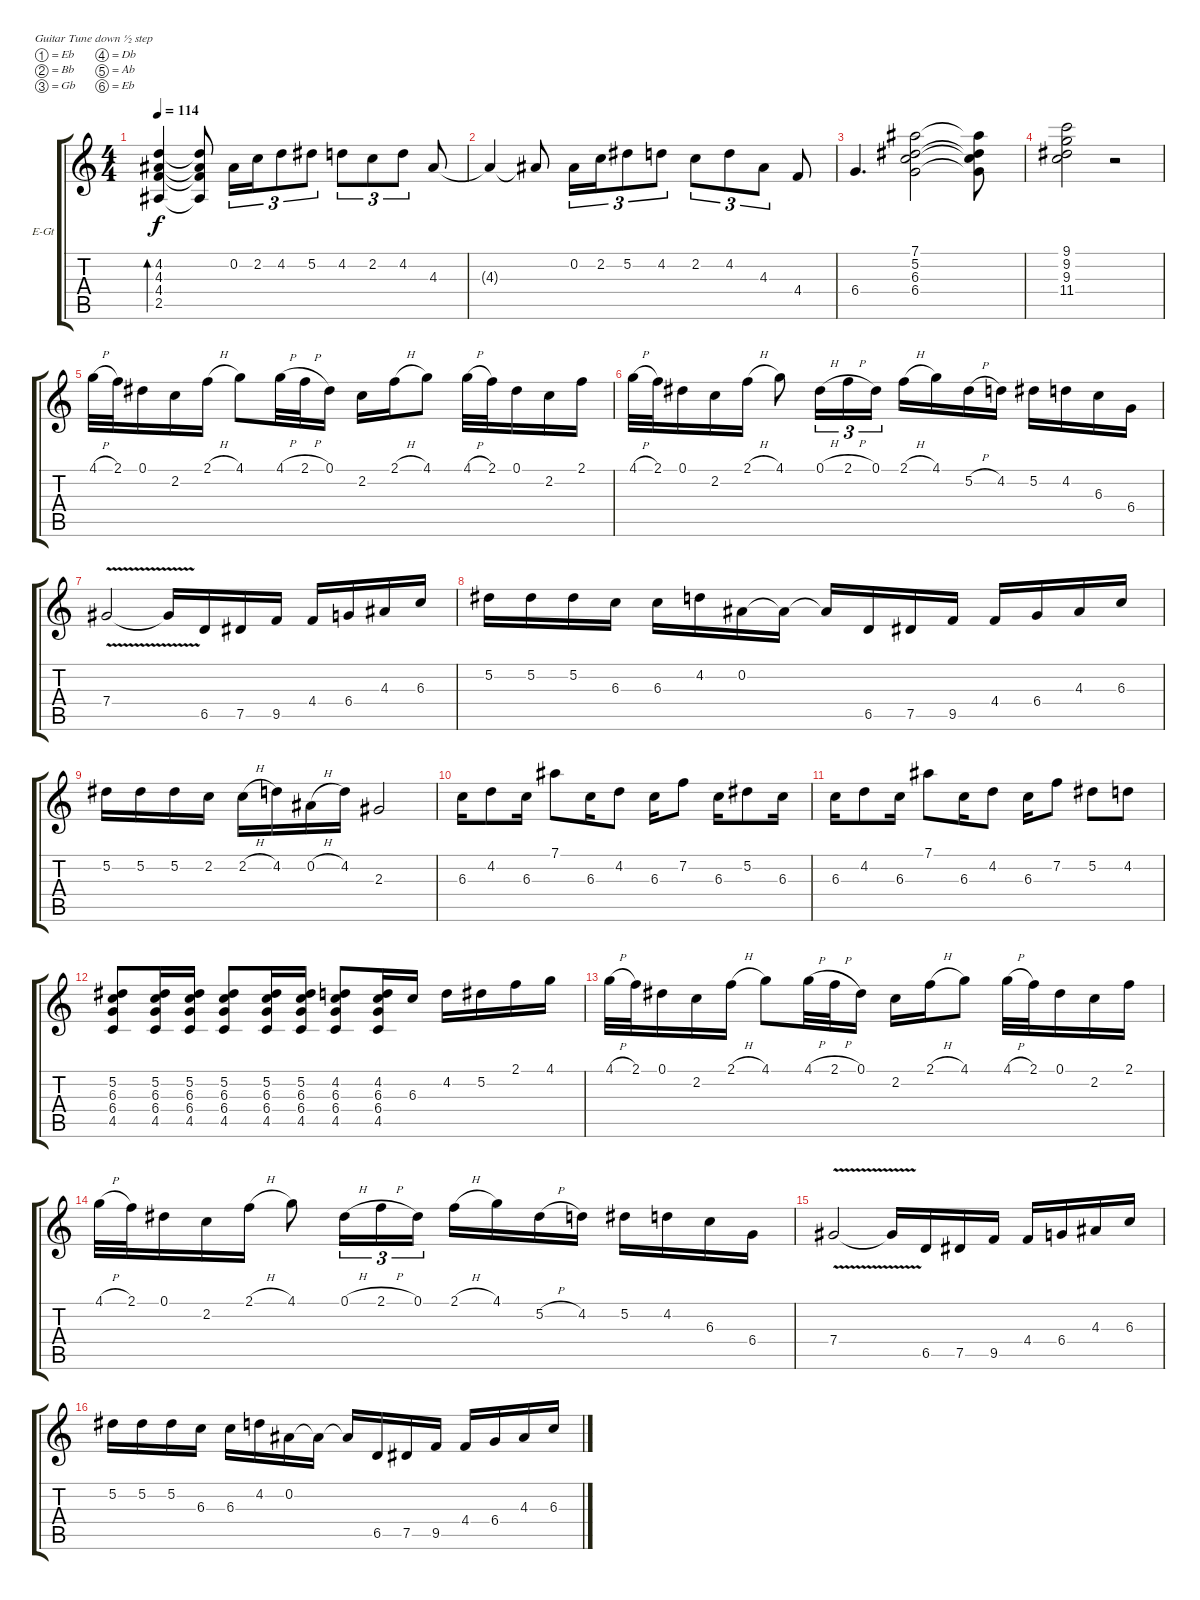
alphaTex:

\bracketExtendMode groupsimilarinstruments
\firstSystemTrackNameOrientation horizontal
\otherSystemsTrackNameOrientation horizontal
\track ("Гитара 2" "E-Gt") {instrument distortionguitar}
\staff {score tabs}
\tuning (Eb4 Bb3 Gb3 Db3 Ab2 Eb2)
\ts (4 4)
\tempo 114
\clef g2
\ks c
(4.2 4.3 4.4 2.5).4{bd 480 dy f} (4.2{t} 4.3{t} 4.4{t} 2.5{t}).8 0.2.16{tu (3 2)} 2.2.16{tu (3 2)} 4.2.8{tu (3 2)} 5.2.8{tu (3 2)} 4.2.8{tu (3 2)} 2.2.8{tu (3 2)} 4.2.8{tu (3 2)} 4.3.8 |
4.3{t}.4 4.3{t}.8 0.2.16{tu (3 2)} 2.2.16{tu (3 2)} 5.2.8{tu (3 2)} 4.2.8{tu (3 2)} 2.2.8{tu (3 2)} 4.2.8{tu (3 2)} 4.3.8{tu (3 2)} 4.4.8 |
6.4.4{d} (7.1 5.2 6.3 6.4).2 (7.1{t} 5.2{t} 6.3{t} 6.4{t}).8 |
(9.1 9.2 9.3 11.4).2 r.2 |
4.1{h}.32 2.1.32 0.1.16 2.2.16 2.1{h}.16 4.1.8 4.1{h}.32 2.1{h}.32 0.1.16 2.2.16 2.1{h}.16 4.1.8 4.1{h}.32 2.1.32 0.1.16 2.2.16 2.1.16 |
4.1{h}.32 2.1.32 0.1.16 2.2.16 2.1{h}.16 4.1.8 0.1{h}.16{tu (3 2)} 2.1{h}.16{tu (3 2)} 0.1.16{tu (3 2)} 2.1{h}.16 4.1.16 5.2{h}.16 4.2.16 5.2.16 4.2.16 6.3.16 6.4.16 |
7.4{v}.2 7.4{v t}.16 6.5.16 7.5.16 9.5.16 4.4.16 6.4.16 4.3.16 6.3.16 |
5.2.16 5.2.16 5.2.16 6.3.16 6.3.16 4.2.16 0.2.16 0.2{t}.16 0.2{t}.16 6.5.16 7.5.16 9.5.16 4.4.16 6.4.16 4.3.16 6.3.16 |
5.2.16 5.2.16 5.2.16 2.2.16 2.2{h}.16 4.2.16 0.2{h}.16 4.2.16 2.3.2 |
6.3.16 4.2.8 6.3.16 7.1.8 6.3.16 4.2.8 6.3.16 7.2.8 6.3.16 5.2.8 6.3.16 |
6.3.16 4.2.8 6.3.16 7.1.8 6.3.16 4.2.8 6.3.16 7.2.8 5.2.8 4.2.8 |
(5.2 6.3 6.4 4.5).8 (6.3 6.4 4.5 5.2).16 (6.3 6.4 4.5 5.2).16 (5.2 6.3 6.4 4.5).8 (5.2 6.3 6.4 4.5).16 (5.2 6.3 4.5 6.4).16 (6.3 6.4 4.5 4.2).8 (4.2 6.3 6.4 4.5).16 6.3.16 4.2.16 5.2.16 2.1.16 4.1.16 |
4.1{h}.32 2.1.32 0.1.16 2.2.16 2.1{h}.16 4.1.8 4.1{h}.32 2.1{h}.32 0.1.16 2.2.16 2.1{h}.16 4.1.8 4.1{h}.32 2.1.32 0.1.16 2.2.16 2.1.16 |
4.1{h}.32 2.1.32 0.1.16 2.2.16 2.1{h}.16 4.1.8 0.1{h}.16{tu (3 2)} 2.1{h}.16{tu (3 2)} 0.1.16{tu (3 2)} 2.1{h}.16 4.1.16 5.2{h}.16 4.2.16 5.2.16 4.2.16 6.3.16 6.4.16 |
7.4{v}.2 7.4{v t}.16 6.5.16 7.5.16 9.5.16 4.4.16 6.4.16 4.3.16 6.3.16 |
5.2.16 5.2.16 5.2.16 6.3.16 6.3.16 4.2.16 0.2.16 0.2{t}.16 0.2{t}.16 6.5.16 7.5.16 9.5.16 4.4.16 6.4.16 4.3.16 6.3.16
